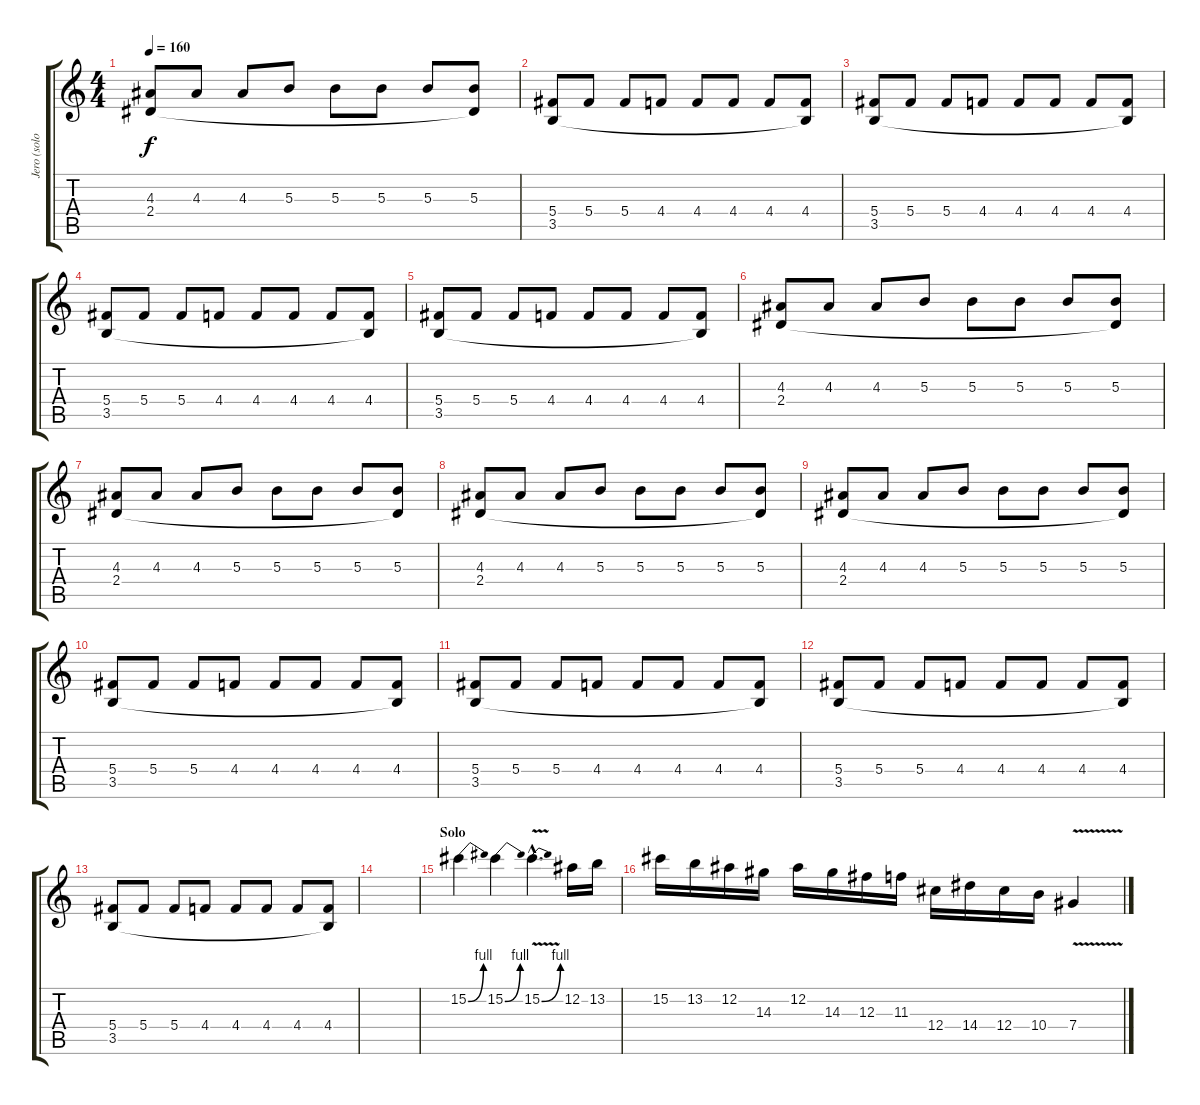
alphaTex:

\track ("Jero (solo/fills)" "Jero (solo") {instrument distortionguitar}
\staff {score tabs}
\tuning (Eb4 Bb3 Gb3 Db3 Ab2 Eb2) {hide}
\ts (4 4)
\tempo 160
\clef g2
\ks c
(4.3 2.4).8{dy f instrument acousticguitarsteel} 4.3.8 4.3.8 5.3.8 5.3.8 5.3.8 5.3.8 (5.3 2.4{t}).8 |
(5.4 3.5).8{instrument acousticguitarsteel} 5.4.8 5.4.8 4.4.8 4.4.8 4.4.8 4.4.8 (4.4 3.5{t}).8 |
(5.4 3.5).8{instrument acousticguitarsteel} 5.4.8 5.4.8 4.4.8 4.4.8 4.4.8 4.4.8 (4.4 3.5{t}).8 |
(5.4 3.5).8{instrument acousticguitarsteel} 5.4.8 5.4.8 4.4.8 4.4.8 4.4.8 4.4.8 (4.4 3.5{t}).8 |
(5.4 3.5).8{instrument acousticguitarsteel} 5.4.8 5.4.8 4.4.8 4.4.8 4.4.8 4.4.8 (4.4 3.5{t}).8 |
(4.3 2.4).8{instrument acousticguitarsteel} 4.3.8 4.3.8 5.3.8 5.3.8 5.3.8 5.3.8 (5.3 2.4{t}).8 |
(4.3 2.4).8{instrument acousticguitarsteel} 4.3.8 4.3.8 5.3.8 5.3.8 5.3.8 5.3.8 (5.3 2.4{t}).8 |
(4.3 2.4).8{instrument acousticguitarsteel} 4.3.8 4.3.8 5.3.8 5.3.8 5.3.8 5.3.8 (5.3 2.4{t}).8 |
(4.3 2.4).8{instrument acousticguitarsteel} 4.3.8 4.3.8 5.3.8 5.3.8 5.3.8 5.3.8 (5.3 2.4{t}).8 |
(5.4 3.5).8{instrument acousticguitarsteel} 5.4.8 5.4.8 4.4.8 4.4.8 4.4.8 4.4.8 (4.4 3.5{t}).8 |
(5.4 3.5).8{instrument acousticguitarsteel} 5.4.8 5.4.8 4.4.8 4.4.8 4.4.8 4.4.8 (4.4 3.5{t}).8 |
(5.4 3.5).8{instrument acousticguitarsteel} 5.4.8 5.4.8 4.4.8 4.4.8 4.4.8 4.4.8 (4.4 3.5{t}).8 |
(5.4 3.5).8{instrument acousticguitarsteel} 5.4.8 5.4.8 4.4.8 4.4.8 4.4.8 4.4.8 (4.4 3.5{t}).8 |
|
\section ("" "Solo")
15.2{be (bend 0 0 60 4)}.4{instrument distortionguitar} 15.2{be (bend 0 0 60 4)}.4 15.2{be (bend 0 0 60 4) v hac}.4{d} 12.2.16 13.2.16 |
15.2.16 13.2.16 12.2.16 14.3.16 12.2.16 14.3.16 12.3.16 11.3.16 12.4.16 14.4.16 12.4.16 10.4.16 7.4{v}.4
